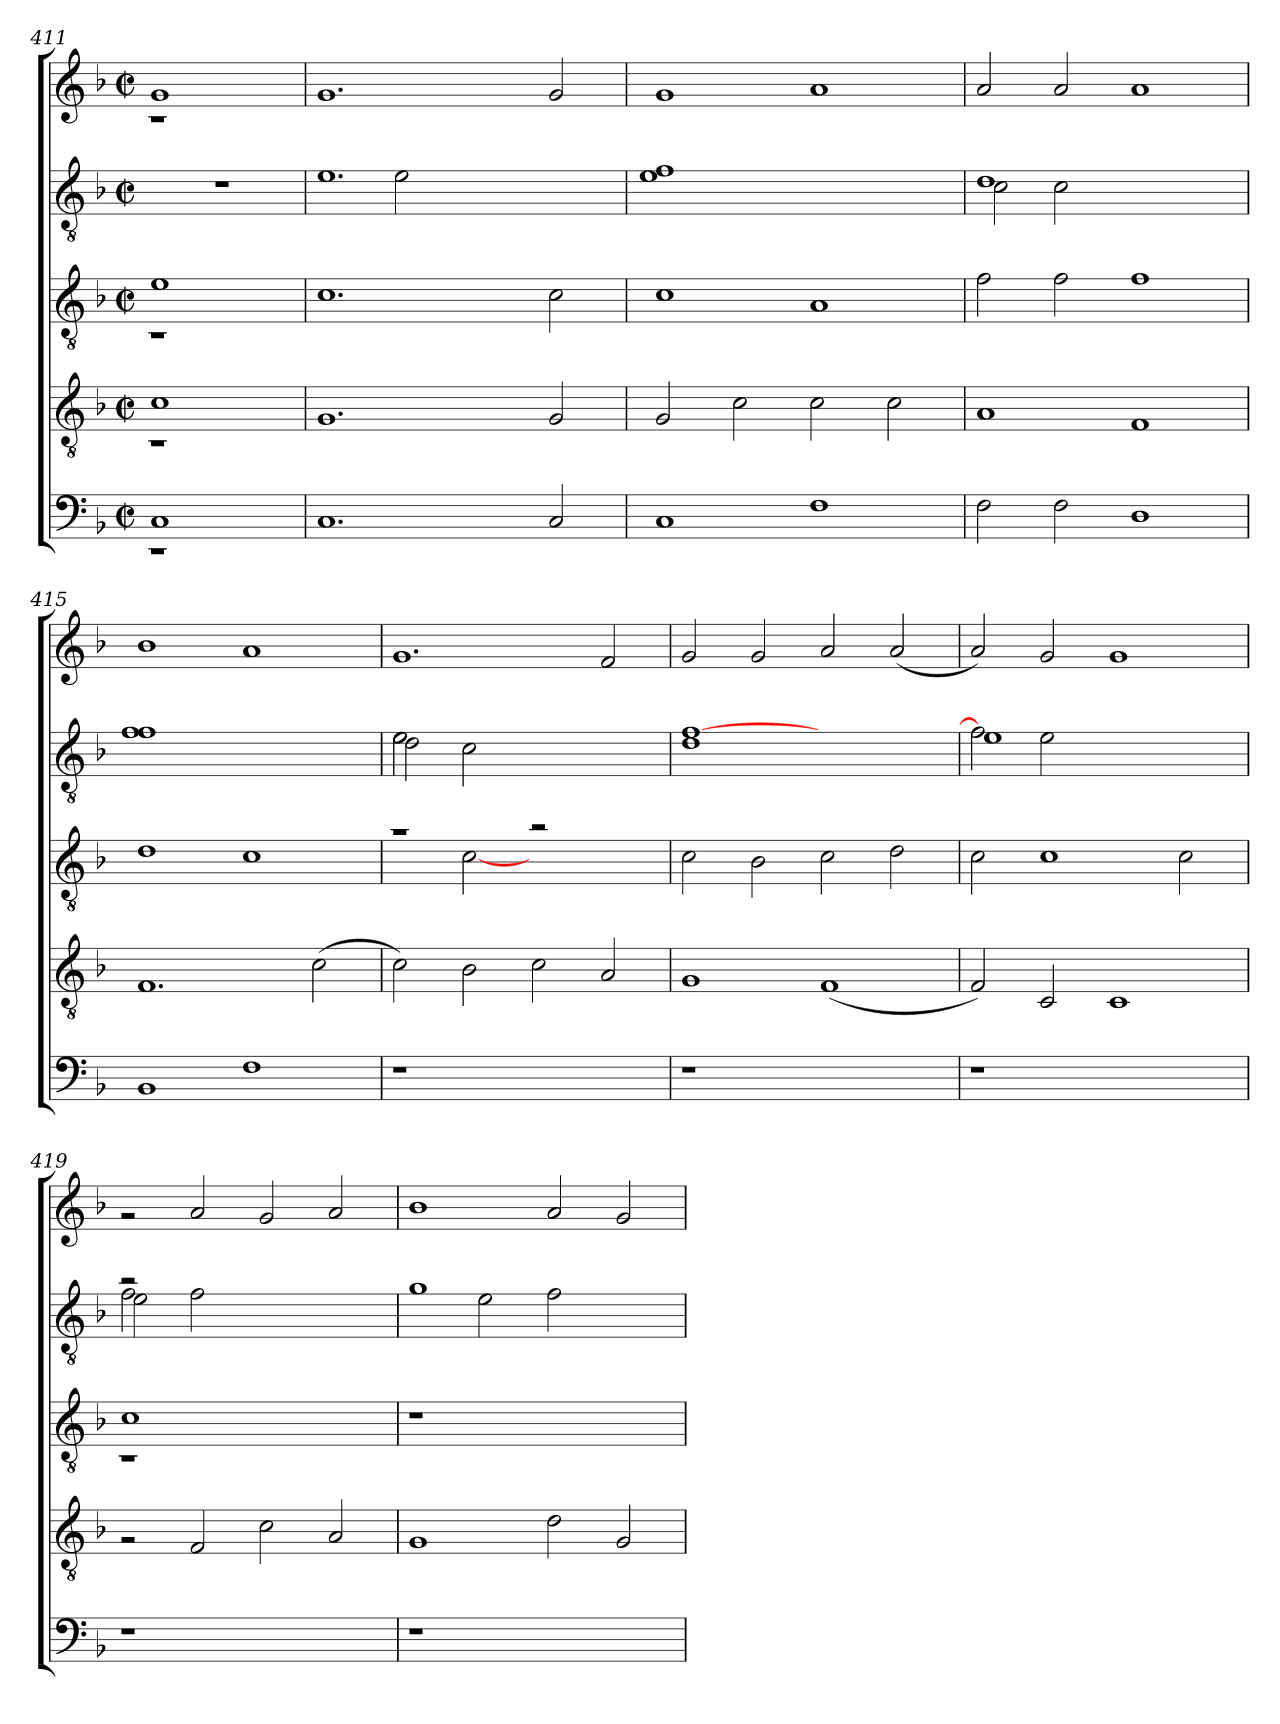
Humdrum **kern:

**kern	**kern	**kern	**kern	**kern
*part5	*part4	*part3	*part2	*part1
*staff5	*staff4	*staff3	*staff2	*staff1
*clefF4	*clefGv2	*clefGv2	*clefGv2	*clefG2
*k[b-]	*k[b-]	*k[b-]	*k[b-]	*k[b-]
*F:	*F:	*F:	*F:	*F:
*M2/2	*M2/2	*M2/2	*M2/2	*M2/2
*met(c|)	*met(c|)	*met(c|)	*met(c|)	*met(c|)
=411	=411	=411	=411	=411
*^	*^	*^	*	*^
!	!LO:N:vis=1	!	!LO:N:vis=1	!	!LO:N:vis=1	!	!	!LO:N:vis=1
1C	2rEE	1c	2rC	1e	2rC	1r	1g	2rc
.	2ryy	.	2ryy	.	2ryy	.	.	2ryy
*v	*v	*	*	*v	*v	*	*v	*v
*	*v	*v	*	*	*
=412	=412	=412	=412	=412
*	*	*	*^	*
1.C	1.G	1.c	1.e	2ryy	1.g
.	.	.	.	2e\	.
.	.	.	.	2ryy	.
2C/	2G/	2c\	2ryy	2ryy	2g/
*	*	*	*v	*v	*
=413	=413	=413	=413	=413
1C	2G/	1c	1e 1f	1g
.	2c\	.	.	.
1F	2c\	1A	1ryy	1a
.	2c\	.	.	.
!!LO:PB:g=z
=414	=414	=414	=414	=414
*	*	*	*^	*
2F\	1A	2f\	1d	2c\	2a/
2F\	.	2f\	.	2c\	2a/
1D	1F	1f	1ryy	1ryy	1a
*	*	*	*v	*v	*
=415	=415	=415	=415	=415
1BB-	1.F	1d	1f 1f	1b-
1F	.	1c	1ryy	1a
.	(>2c\	.	.	.
=416	=416	=416	=416	=416
*	*	*^	*^	*
*	*	*	*	*	*^	*
1r	2c\)	1ra	2ryy	2e\	2d\	2e\	1.g
.	2B-\	.	[>2c\	1ryy	1ryy	2c\	.
1ryy	2c\	2ra	2ryy	.	.	1ryy	.
.	2A/	2ryy	2ryy	2ryy	2ryy	.	2f/
*	*	*v	*v	*	*	*	*
*	*	*	*v	*v	*v	*
=417	=417	=417	=417	=417
1r	1G	2c\	1d [>1f	2g/
.	.	2B-\	.	2g/
1ryy	(<1F	2c\	1ryy	2a/
.	.	2d\	.	(<2a/
=418	=418	=418	=418	=418
*	*	*	*^	*
1r	2F/)	2c\	2f\]	1e	2a/)
.	2C/	1c	2e\	.	2g/
1ryy	1C	.	1ryy	1ryy	1g
.	.	2c\	.	.	.
=419	=419	=419	=419	=419	=419
*	*	*^	*	*^	*
1r	2rG	1c	1rC	2ra	2f\	2e\	2rg
.	2F/	.	.	1ryy	1ryy	2f\	2a/
1ryy	2c\	1ryy	1ryy	.	.	1ryy	2g/
.	2A/	.	.	2ryy	2ryy	.	2a/
*	*	*v	*v	*	*	*	*
*	*	*	*	*v	*v	*
=420	=420	=420	=420	=420	=420
1r	1G	1r	1g	2ryy	1b-
.	.	.	.	2e\	.
1ryy	2d\	1ryy	2f\	2ryy	2a/
.	2G/	.	2ryy	2ryy	2g/
*	*	*	*v	*v	*
=	=	=	=	=
*-	*-	*-	*-	*-
